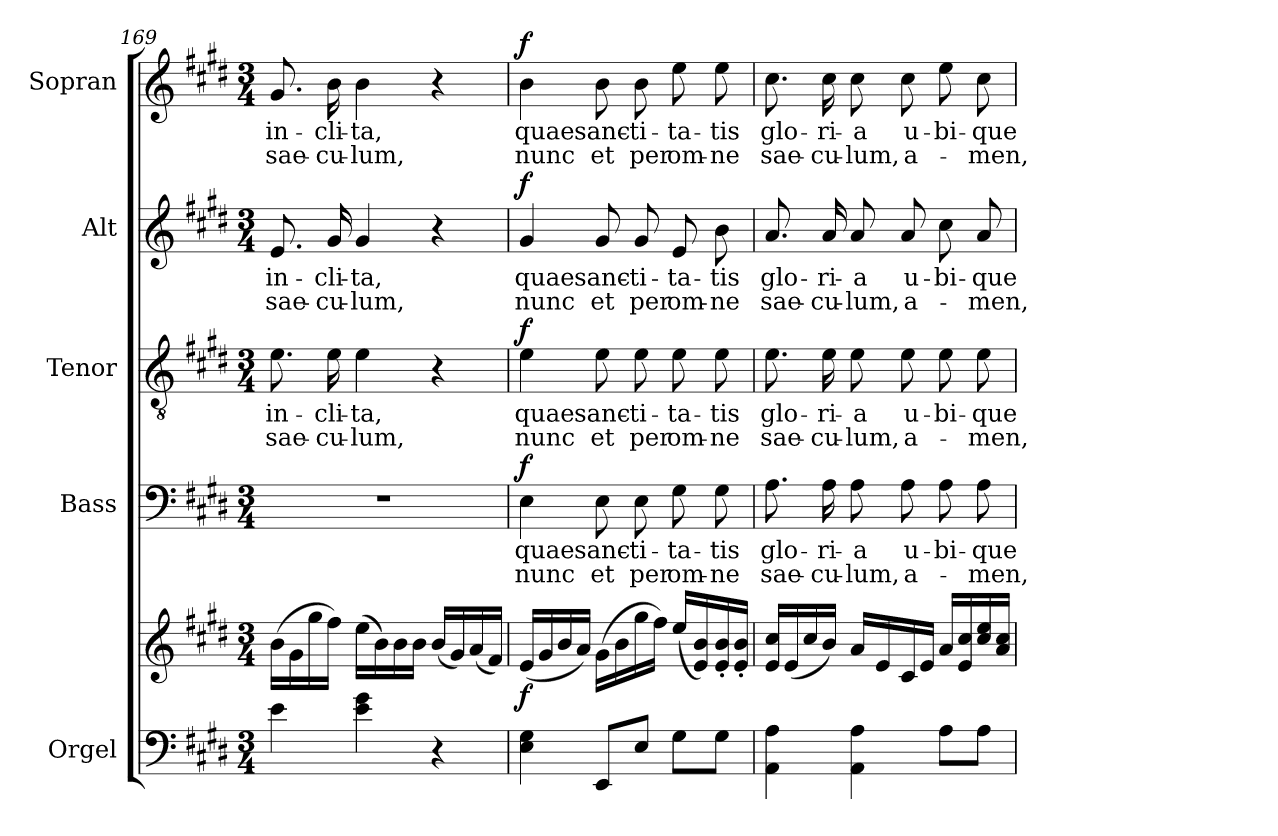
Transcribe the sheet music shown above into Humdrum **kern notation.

**kern	**kern	**dynam	**kern	**text	**text	**dynam	**kern	**text	**text	**dynam	**kern	**text	**text	**dynam	**kern	**text	**text	**dynam
*part5	*part5	*part5	*part4	*part4	*part4	*part4	*part3	*part3	*part3	*part3	*part2	*part2	*part2	*part2	*part1	*part1	*part1	*part1
*staff6	*staff5	*staff5/6	*staff4	*staff4	*staff4	*staff4	*staff3	*staff3	*staff3	*staff3	*staff2	*staff2	*staff2	*staff2	*staff1	*staff1	*staff1	*staff1
*I"Orgel	*	*	*I"Bass	*	*	*	*I"Tenor	*	*	*	*I"Alt	*	*	*	*I"Sopran	*	*	*
*I'Org.	*	*	*I'B.	*	*	*	*I'T.	*	*	*	*I'A.	*	*	*	*I'S.	*	*	*
!!LO:PB:g=z
*clefF4	*clefG2	*	*clefF4	*	*	*	*clefGv2	*	*	*	*clefG2	*	*	*	*clefG2	*	*	*
*k[f#c#g#d#]	*k[f#c#g#d#]	*	*k[f#c#g#d#]	*	*	*	*k[f#c#g#d#]	*	*	*	*k[f#c#g#d#]	*	*	*	*k[f#c#g#d#]	*	*	*
*E:	*E:	*	*E:	*	*	*	*E:	*	*	*	*E:	*	*	*	*E:	*	*	*
*M3/4	*M3/4	*	*M3/4	*	*	*	*M3/4	*	*	*	*M3/4	*	*	*	*M3/4	*	*	*
=169	=169	=169	=169	=169	=169	=169	=169	=169	=169	=169	=169	=169	=169	=169	=169	=169	=169	=169
!	!	!	!	!	!	!	!	!LO:LY:b	!LO:LY:b	!	!	!LO:LY:b	!LO:LY:b	!	!	!LO:LY:b	!LO:LY:b	!
4e\	(>16b\LL	.	2.r	.	.	.	8.e\	in-	sae-	.	8.e/	in-	sae-	.	8.g#/	in-	sae-	.
.	16g#\	.	.	.	.	.	.	.	.	.	.	.	.	.	.	.	.	.
.	16gg#\	.	.	.	.	.	.	.	.	.	.	.	.	.	.	.	.	.
!	!	!	!	!	!	!	!	!LO:LY:b	!LO:LY:b	!	!	!LO:LY:b	!LO:LY:b	!	!	!LO:LY:b	!LO:LY:b	!
.	16ff#\JJ)	.	.	.	.	.	16e\	-cli-	-cu-	.	16g#/	-cli-	-cu-	.	16b\	-cli-	-cu-	.
!	!	!	!	!	!	!	!	!LO:LY:b	!LO:LY:b	!	!	!LO:LY:b	!LO:LY:b	!	!	!LO:LY:b	!LO:LY:b	!
4e\ 4g#\	(>16ee\LL	.	.	.	.	.	4e\	-ta,	-lum,	.	4g#/	-ta,	-lum,	.	4b\	-ta,	-lum,	.
.	16b\)	.	.	.	.	.	.	.	.	.	.	.	.	.	.	.	.	.
.	16b\	.	.	.	.	.	.	.	.	.	.	.	.	.	.	.	.	.
.	16b\JJ	.	.	.	.	.	.	.	.	.	.	.	.	.	.	.	.	.
4r	(<16b/LL	.	.	.	.	.	4r	.	.	.	4r	.	.	.	4r	.	.	.
.	16g#/)	.	.	.	.	.	.	.	.	.	.	.	.	.	.	.	.	.
.	(<16a/	.	.	.	.	.	.	.	.	.	.	.	.	.	.	.	.	.
.	16f#/JJ)	.	.	.	.	.	.	.	.	.	.	.	.	.	.	.	.	.
=170	=170	=170	=170	=170	=170	=170	=170	=170	=170	=170	=170	=170	=170	=170	=170	=170	=170	=170
!	!	!LO:DY:b	!	!LO:LY:b	!LO:LY:b	!LO:DY:a	!	!LO:LY:b	!LO:LY:b	!LO:DY:a	!	!LO:LY:b	!LO:LY:b	!LO:DY:a	!	!LO:LY:b	!LO:LY:b	!LO:DY:a
4E\ 4G#\	(<16e/LL	f	4E\	quae	nunc	f	4e\	quae	nunc	f	4g#/	quae	nunc	f	4b\	quae	nunc	f
.	16g#/	.	.	.	.	.	.	.	.	.	.	.	.	.	.	.	.	.
.	16b/	.	.	.	.	.	.	.	.	.	.	.	.	.	.	.	.	.
.	16a/JJ)	.	.	.	.	.	.	.	.	.	.	.	.	.	.	.	.	.
!	!	!	!	!LO:LY:b	!LO:LY:b	!	!	!LO:LY:b	!LO:LY:b	!	!	!LO:LY:b	!LO:LY:b	!	!	!LO:LY:b	!LO:LY:b	!
8EE/L	(>16g#\LL	.	8E\	sanc-	et	.	8e\	sanc-	et	.	8g#/	sanc-	et	.	8b\	sanc-	et	.
.	16b\	.	.	.	.	.	.	.	.	.	.	.	.	.	.	.	.	.
!	!	!	!	!LO:LY:b	!LO:LY:b	!	!	!LO:LY:b	!LO:LY:b	!	!	!LO:LY:b	!LO:LY:b	!	!	!LO:LY:b	!LO:LY:b	!
8E/J	16gg#\	.	8E\	-ti-	per	.	8e\	-ti-	per	.	8g#/	-ti-	per	.	8b\	-ti-	per	.
.	16ff#\JJ)	.	.	.	.	.	.	.	.	.	.	.	.	.	.	.	.	.
!	!	!	!	!LO:LY:b	!LO:LY:b	!	!	!LO:LY:b	!LO:LY:b	!	!	!LO:LY:b	!LO:LY:b	!	!	!LO:LY:b	!LO:LY:b	!
8G#\L	(<16ee/LL	.	8G#\	-ta-	om-	.	8e\	-ta-	om-	.	8e/	-ta-	om-	.	8ee\	-ta-	om-	.
.	16e/ 16b/)	.	.	.	.	.	.	.	.	.	.	.	.	.	.	.	.	.
!	!	!	!	!LO:LY:b	!LO:LY:b	!	!	!LO:LY:b	!LO:LY:b	!	!	!LO:LY:b	!LO:LY:b	!	!	!LO:LY:b	!LO:LY:b	!
8G#\J	16e/'< 16b/'<	.	8G#\	-tis	-ne	.	8e\	-tis	-ne	.	8b\	-tis	-ne	.	8ee\	-tis	-ne	.
.	16e/'< 16b/'<JJ	.	.	.	.	.	.	.	.	.	.	.	.	.	.	.	.	.
=171	=171	=171	=171	=171	=171	=171	=171	=171	=171	=171	=171	=171	=171	=171	=171	=171	=171	=171
!	!	!	!	!LO:LY:b	!LO:LY:b	!	!	!LO:LY:b	!LO:LY:b	!	!	!LO:LY:b	!LO:LY:b	!	!	!LO:LY:b	!LO:LY:b	!
4AA\ 4A\	16e/ 16cc#/LL	.	8.A\	glo-	sae-	.	8.e\	glo-	sae-	.	8.a/	glo-	sae-	.	8.cc#\	glo-	sae-	.
.	(<16e/	.	.	.	.	.	.	.	.	.	.	.	.	.	.	.	.	.
.	16cc#/	.	.	.	.	.	.	.	.	.	.	.	.	.	.	.	.	.
!	!	!	!	!LO:LY:b	!LO:LY:b	!	!	!LO:LY:b	!LO:LY:b	!	!	!LO:LY:b	!LO:LY:b	!	!	!LO:LY:b	!LO:LY:b	!
.	16b/JJ)	.	16A\	-ri-	-cu-	.	16e\	-ri-	-cu-	.	16a/	-ri-	-cu-	.	16cc#\	-ri-	-cu-	.
!	!	!	!	!LO:LY:b	!LO:LY:b	!	!	!LO:LY:b	!LO:LY:b	!	!	!LO:LY:b	!LO:LY:b	!	!	!LO:LY:b	!LO:LY:b	!
4AA\ 4A\	16a/LL	.	8A\	-a	-lum,	.	8e\	-a	-lum,	.	8a/	-a	-lum,	.	8cc#\	-a	-lum,	.
.	16e/	.	.	.	.	.	.	.	.	.	.	.	.	.	.	.	.	.
!	!	!	!	!LO:LY:b	!LO:LY:b	!	!	!LO:LY:b	!LO:LY:b	!	!	!LO:LY:b	!LO:LY:b	!	!	!LO:LY:b	!LO:LY:b	!
.	16c#/	.	8A\	u-	a-	.	8e\	u-	a-	.	8a/	u-	a-	.	8cc#\	u-	a-	.
.	16e/JJ	.	.	.	.	.	.	.	.	.	.	.	.	.	.	.	.	.
!	!	!	!	!LO:LY:b	!	!	!	!LO:LY:b	!	!	!	!LO:LY:b	!	!	!	!LO:LY:b	!	!
8A\L	16a/LL	.	8A\	-bi-	.	.	8e\	-bi-	.	.	8cc#\	-bi-	.	.	8ee\	-bi-	.	.
.	16e/ 16cc#/	.	.	.	.	.	.	.	.	.	.	.	.	.	.	.	.	.
!	!	!	!	!LO:LY:b	!LO:LY:b	!	!	!LO:LY:b	!LO:LY:b	!	!	!LO:LY:b	!LO:LY:b	!	!	!LO:LY:b	!LO:LY:b	!
8A\J	16cc#/ 16ee/	.	8A\	-que	-men,	.	8e\	-que	-men,	.	8a/	-que	-men,	.	8cc#\	-que	-men,	.
.	16a/ 16cc#/JJ	.	.	.	.	.	.	.	.	.	.	.	.	.	.	.	.	.
=	=	=	=	=	=	=	=	=	=	=	=	=	=	=	=	=	=	=
*-	*-	*-	*-	*-	*-	*-	*-	*-	*-	*-	*-	*-	*-	*-	*-	*-	*-	*-
